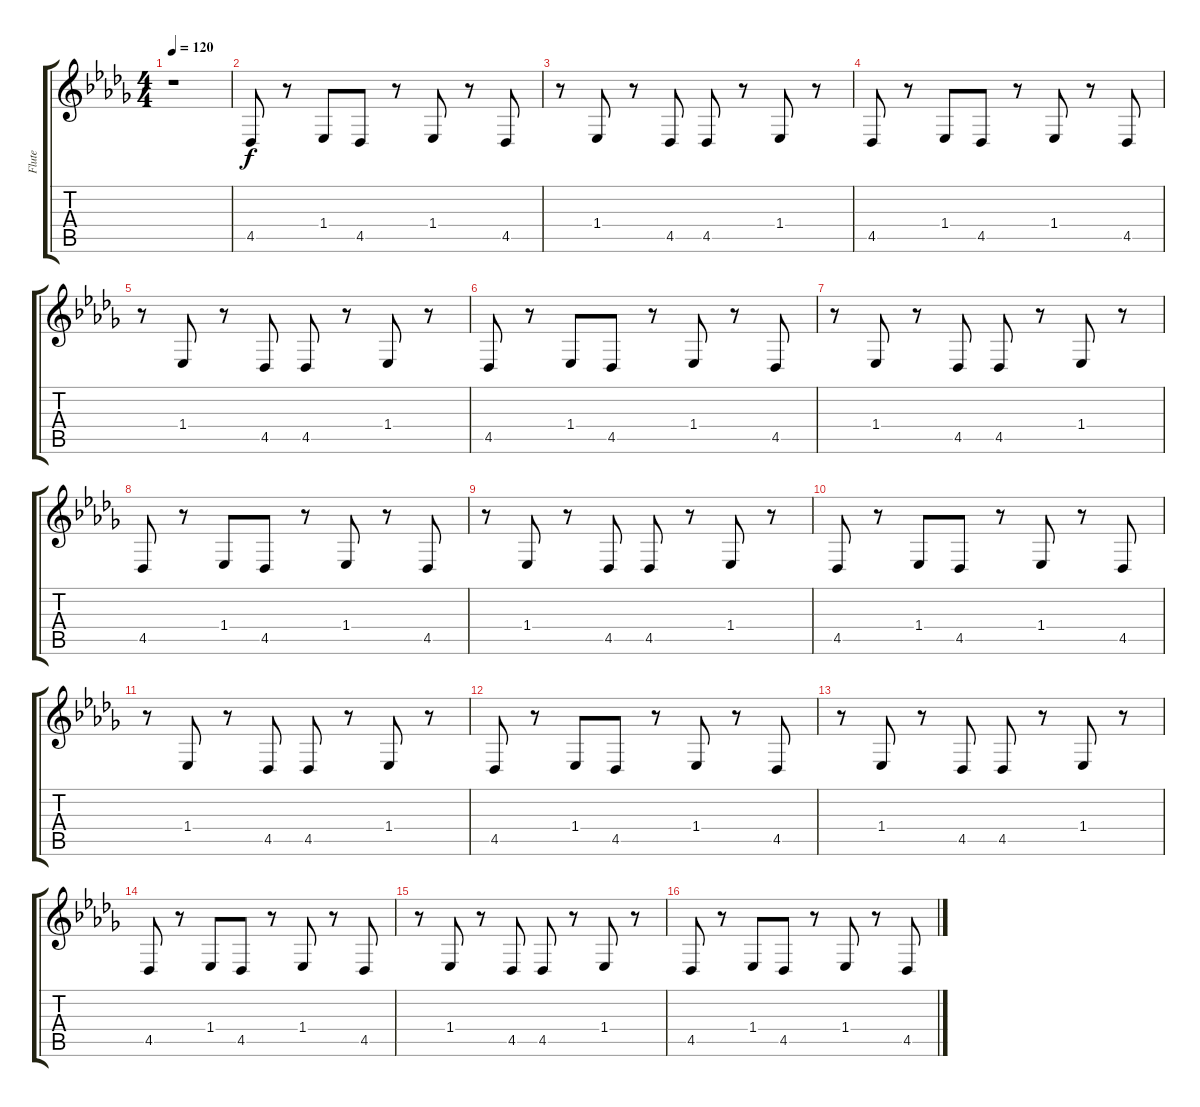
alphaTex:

\track ("Flute" "Flute") {instrument flute}
\staff {score tabs}
\tuning (E4 B3 G3 D3 A2 E2) {hide}
\ts (4 4)
\tempo 120
\clef g2
\ks db
r.1{dy f} |
4.5.8 r.8 1.4.8 4.5.8 r.8 1.4.8 r.8 4.5.8 |
r.8 1.4.8 r.8 4.5.8 4.5.8 r.8 1.4.8 r.8 |
4.5.8 r.8 1.4.8 4.5.8 r.8 1.4.8 r.8 4.5.8 |
r.8 1.4.8 r.8 4.5.8 4.5.8 r.8 1.4.8 r.8 |
4.5.8 r.8 1.4.8 4.5.8 r.8 1.4.8 r.8 4.5.8 |
r.8 1.4.8 r.8 4.5.8 4.5.8 r.8 1.4.8 r.8 |
4.5.8 r.8 1.4.8 4.5.8 r.8 1.4.8 r.8 4.5.8 |
r.8 1.4.8 r.8 4.5.8 4.5.8 r.8 1.4.8 r.8 |
4.5.8 r.8 1.4.8 4.5.8 r.8 1.4.8 r.8 4.5.8 |
r.8 1.4.8 r.8 4.5.8 4.5.8 r.8 1.4.8 r.8 |
4.5.8 r.8 1.4.8 4.5.8 r.8 1.4.8 r.8 4.5.8 |
r.8 1.4.8 r.8 4.5.8 4.5.8 r.8 1.4.8 r.8 |
4.5.8 r.8 1.4.8 4.5.8 r.8 1.4.8 r.8 4.5.8 |
r.8 1.4.8 r.8 4.5.8 4.5.8 r.8 1.4.8 r.8 |
4.5.8 r.8 1.4.8 4.5.8 r.8 1.4.8 r.8 4.5.8
